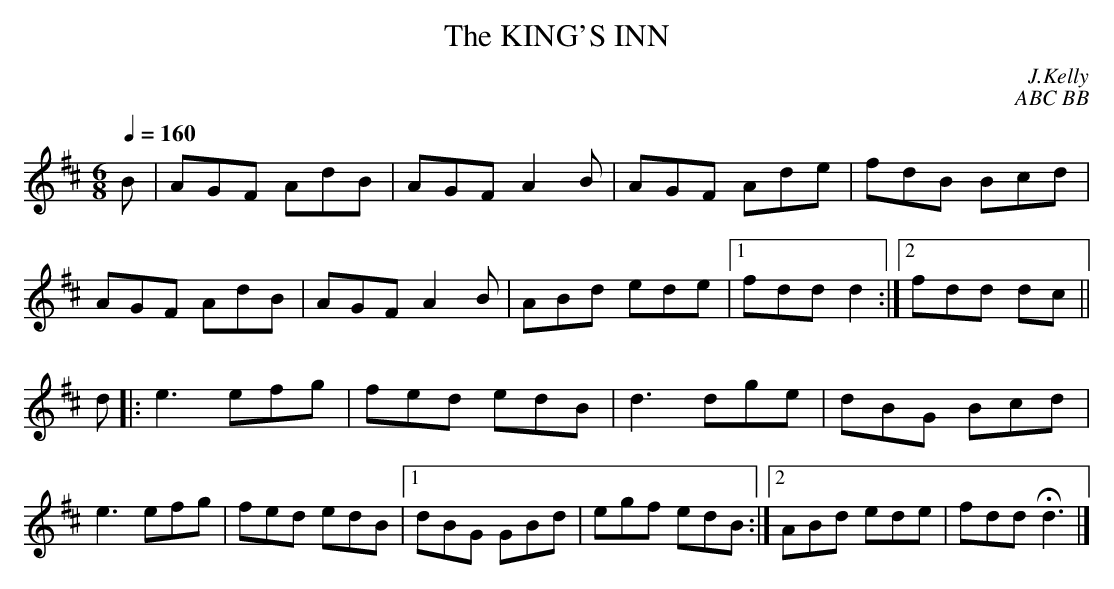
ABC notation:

X:1
T:KING'S INN, The
C:J.Kelly
C:ABC BB
M:6/8
L:1/8
Q:1/4=160
K:D
B|AGF AdB|AGF A2B|AGF Ade|fdB Bcd|
AGF AdB|AGF A2B|ABd ede|1 fdd d2:|2 fdd dc||
d|:e3 efg|fed edB|d3 dge|dBG Bcd|
e3 efg|fed edB|1 dBG GBd|egf edB :|\
[2 ABd ede|fdd Hd3|]
